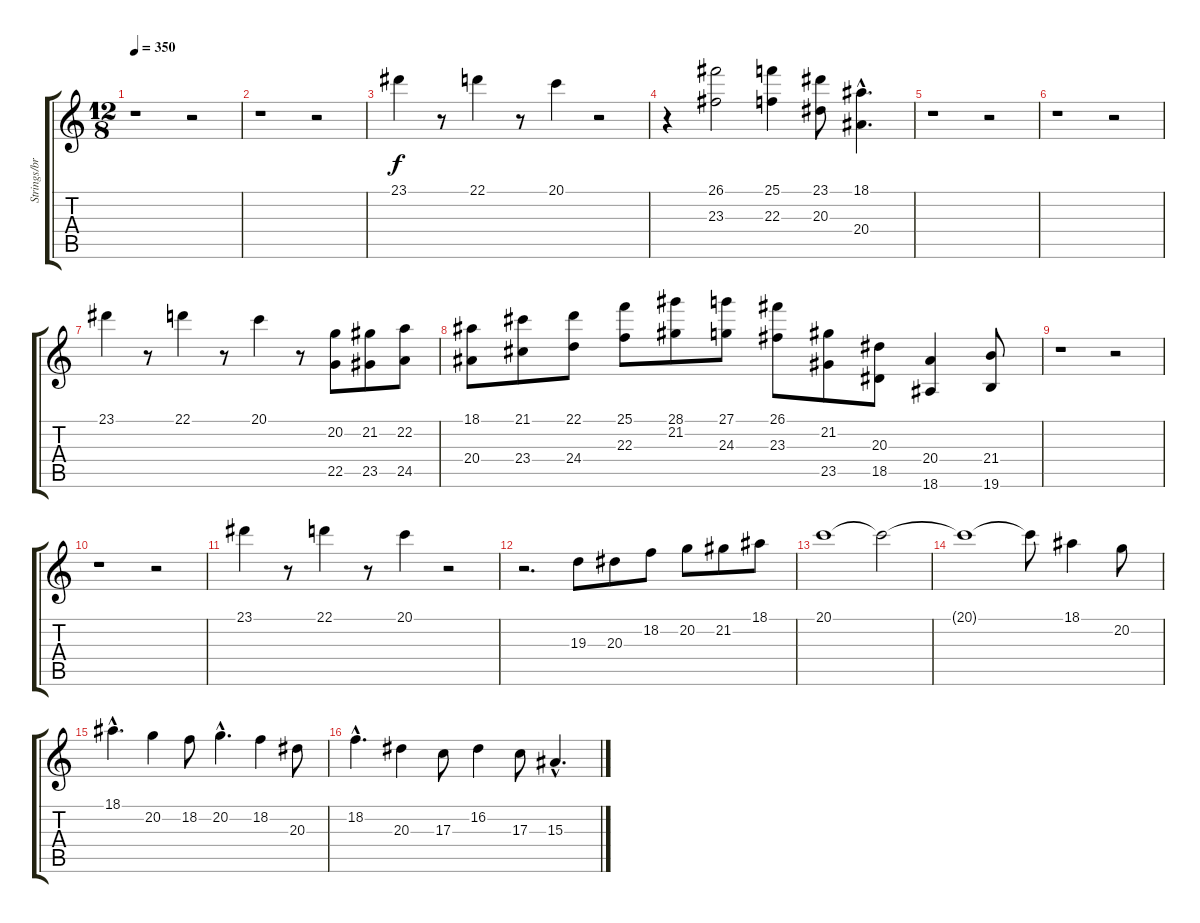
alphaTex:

\track ("Strings/brass" "Strings/br") {instrument stringensemble1}
\staff {score tabs}
\tuning (E4 B3 G3 D3 A2 E2) {hide}
\ts (12 8)
\tempo 350
\clef g2
\ks c
r.1{dy f} r.2 |
r.1 r.2 |
23.1.4 r.8 22.1.4 r.8 20.1.4 r.2 |
r.4 (26.1 23.3).2 (25.1 22.3).4 (23.1 20.3).8 (18.1{hac} 20.4{hac}).4{d} |
r.1 r.2 |
r.1 r.2 |
23.1.4 r.8 22.1.4 r.8 20.1.4 r.8 (20.2 22.5).8 (21.2 23.5).8 (22.2 24.5).8 |
(18.1 20.4).8 (21.1 23.4).8 (22.1 24.4).8 (25.1 22.3).8 (28.1 21.2).8 (27.1 24.3).8 (26.1 23.3).8 (21.2 23.5).8 (20.3 18.5).8 (20.4 18.6).4 (21.4 19.6).8 |
r.1 r.2 |
r.1 r.2 |
23.1.4 r.8 22.1.4 r.8 20.1.4 r.2 |
r.2{d} 19.3.8 20.3.8 18.2.8 20.2.8 21.2.8 18.1.8 |
20.1.1 20.1{t}.2 |
20.1{t}.1 20.1{t}.8 18.1.4 20.2.8 |
18.1{hac}.4{d} 20.2.4 18.2.8 20.2{hac}.4{d} 18.2.4 20.3.8 |
18.2{hac}.4{d} 20.3.4 17.3.8 16.2.4 17.3.8 15.3{hac}.4{d}
